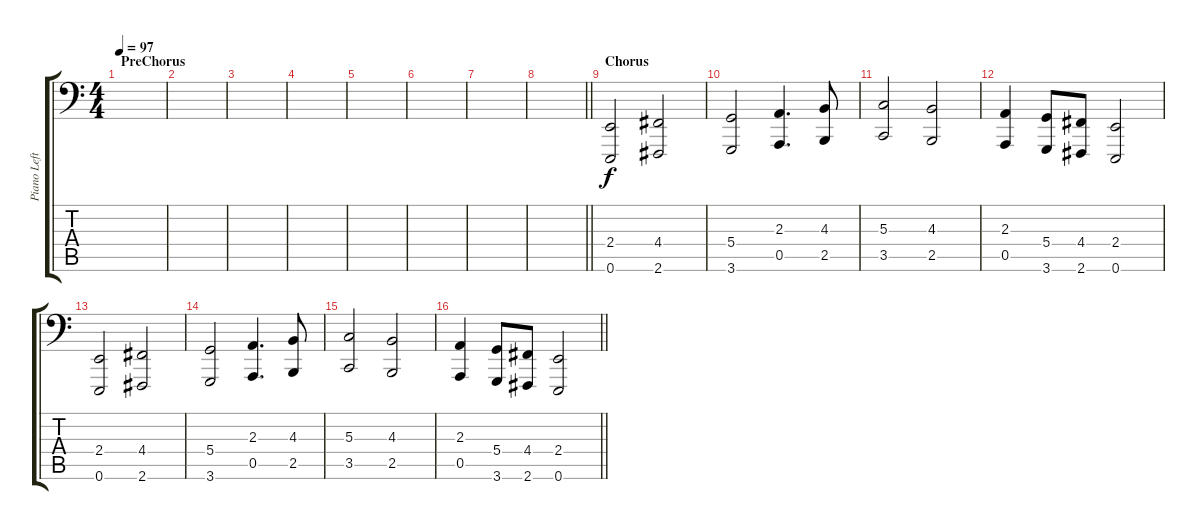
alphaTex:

\track ("Piano Left" "Piano Left") {instrument acousticgrandpiano}
\staff {score tabs}
\tuning (E3 B2 G2 D2 A1 E1) {hide}
\ts (4 4)
\section ("" "PreChorus")
\tempo 97
\clef f4
\ks c
|
|
|
|
|
|
|
\barLineRight lightlight
|
\section ("" "Chorus")
(2.4 0.6).2 (4.4 2.6).2 |
(5.4 3.6).2 (2.3 0.5).4{d} (4.3 2.5).8 |
(5.3 3.5).2 (4.3 2.5).2 |
(2.3 0.5).4 (5.4 3.6).8 (4.4 2.6).8 (2.4 0.6).2 |
(2.4 0.6).2 (4.4 2.6).2 |
(5.4 3.6).2 (2.3 0.5).4{d} (4.3 2.5).8 |
(5.3 3.5).2 (4.3 2.5).2 |
\barLineRight lightlight
(2.3 0.5).4 (5.4 3.6).8 (4.4 2.6).8 (2.4 0.6).2
